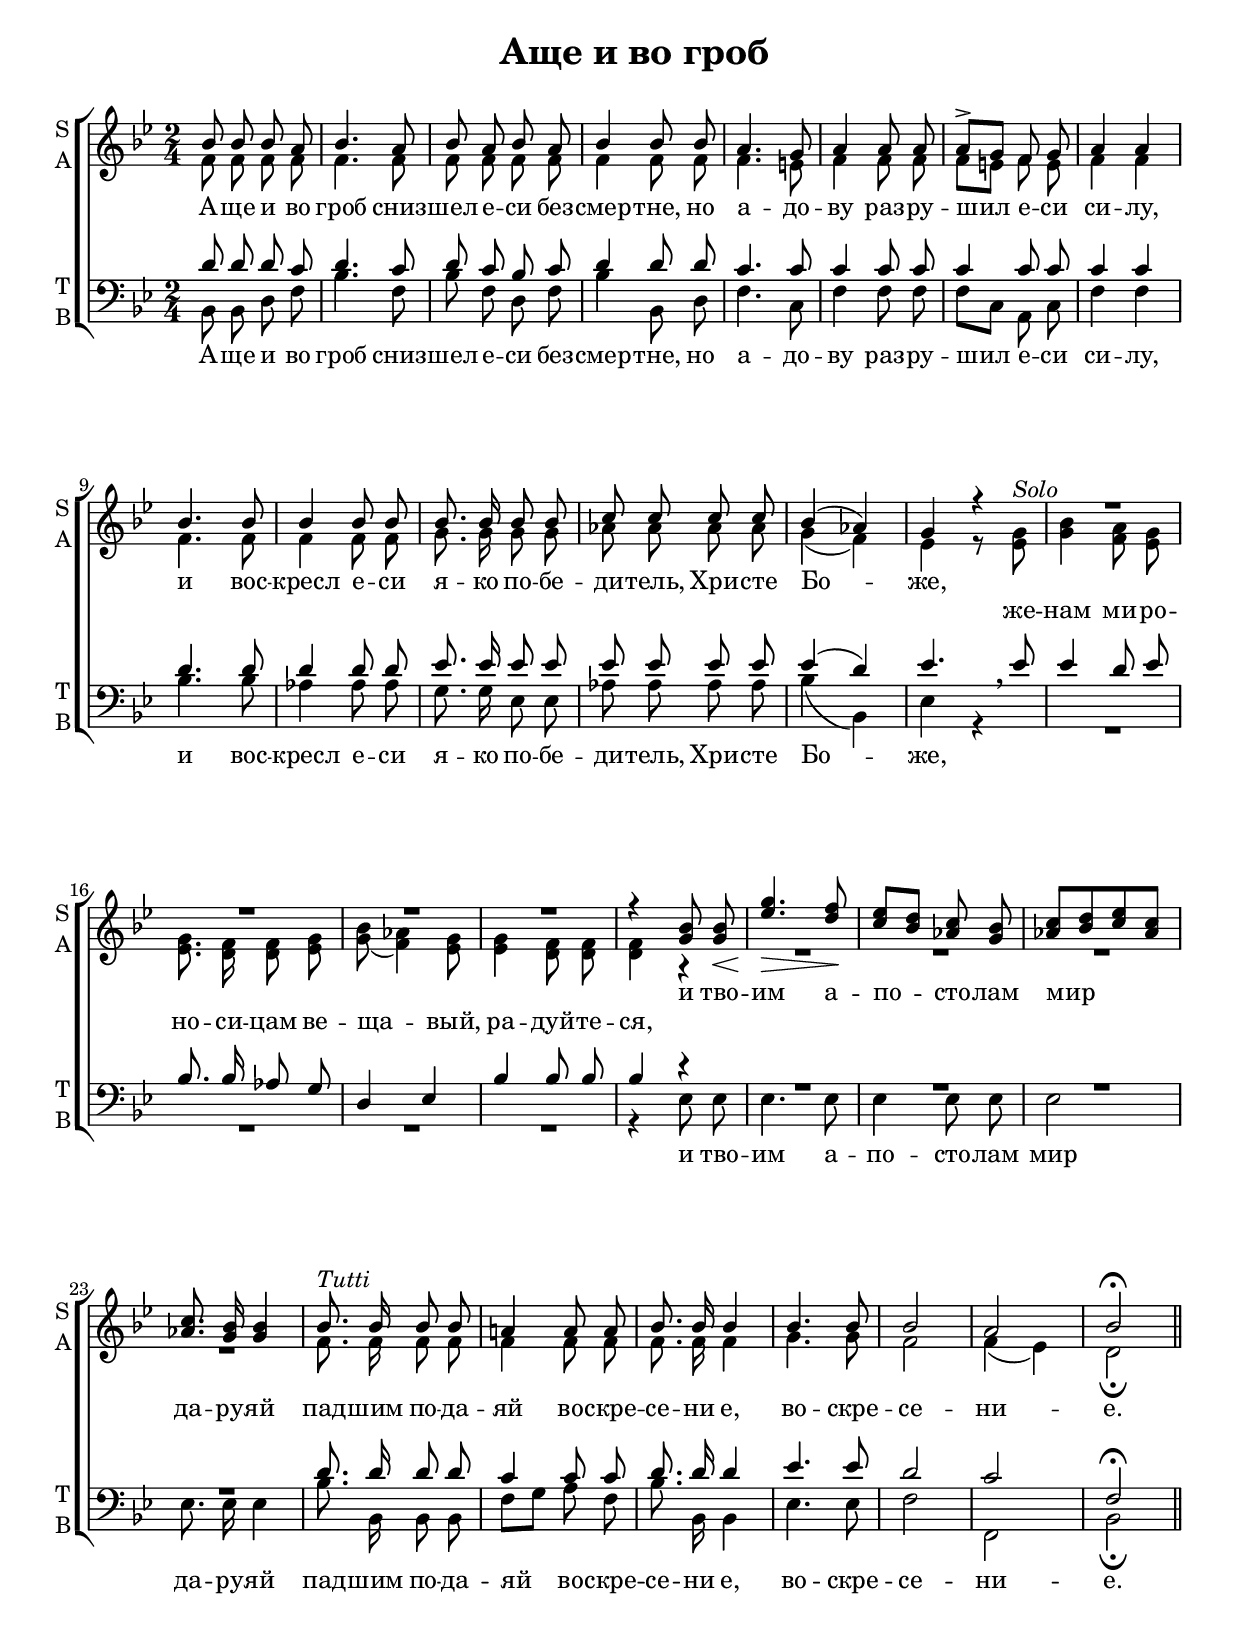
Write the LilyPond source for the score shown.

\version "2.18.0"
 
 % закомментируйте строку ниже, чтобы получался pdf с навигацией
#(ly:set-option 'point-and-click #f)
#(ly:set-option 'midi-extension "mid")
#(set-default-paper-size "a4")
%#(set-global-staff-size 16)

keyTime = { \time 2/4 \key bes \major }

soprano = \relative c''  {
	\autoBeamOff
        bes8 bes bes a | bes4. a8 | bes8 a bes a | bes4 bes8 bes | a4. g8 |
        a4 a8 a | a8^>[ g] f g | a4 a | bes4. bes8 | bes4 bes8 bes |
        bes8. bes16 bes8 bes | c c c c | bes4( aes) | g r |
        R2*4
        r4 <g bes>8 q\< | <ees' g>4.\> <d f>8\! |
        <c ees>8[ <bes d>] <aes c> <g bes> | <aes c>[ <bes d> <c ees> <aes c>] |
        q8. <g bes>16 q4 |
        bes8.^\markup {\italic Tutti }  bes16 bes8 bes | a!4 a8 a | bes8. bes16 bes4 | bes4. bes8 |
        bes2 | a | bes\fermata \bar "||"
}

alto = \relative a' {
	\autoBeamOff
	f8 f f f | f4. f8 | f f f f | f4 f8 f | f4. e8 |
	f4 f8 f | f[ e] f e | f4 f | f4. f8 | f4 f8 f |
	g8. g16 g8 g | aes aes aes aes | g4( f) | ees r8 <ees g>^\markup {\italic Solo } |
	<g bes>4 <f a>8 <ees g> | q8. <d f>16 q8 <ees g> |
	<g bes>( <f aes>4) <ees g>8 | q4 <d f>8 q | q4 r4 |
	R2*4
	f8. f16 f8 f | f4 f8 f | f8. f16 f4 | g4. g8 | f2 | f4( ees) | d2\fermata
	
}

tenor = \relative c' {
	\autoBeamOff
	d8 d d c | d4. c8 | d8 c bes c | d4 d8 d | c4. c8 |
	c4 c8 c | c4 c8 c | c4 c | d4. d8 | d4 d8 d |
	ees8. ees16 ees8 ees | ees ees ees ees | ees4( d) | ees4. \breathe ees8 |
	ees4 d8 ees | bes8. bes16 aes8 g | d4 ees | bes' bes8 bes | bes4 r4 |
	R2*4
	d8. d16 d8 d | c4 c8 c | d8. d16 d4 | ees4. ees8 | d2 | c | f,\fermata
}

bass = \relative c {
	\autoBeamOff
	bes8 bes d f | bes4. f8 | bes f d f | bes4 bes,8 d | f4. c8 |
	f4 f8 f | f[ c] a c | f4 f | bes4. bes8 | aes4 aes8 aes |
	g8. g16 ees8 ees | aes aes aes aes | bes4( bes,) | ees r4
	R2*4
	r4 ees8 ees |ees4. ees8 | ees4 ees8 ees | ees2 | ees8. ees16 ees4 |
	bes'8. bes,16 bes8 bes | f'[ g] a f | bes8. bes,16 bes4 | ees4. ees8 | f2 | f, | bes\fermata
	     
}


lyrsoprano = \lyricmode {
	А -- ще и во гроб сниз -- шел е -- си без -- смер -- тне,
	но а -- до -- ву раз -- ру -- шил е -- си си -- лу,
	и вос -- кресл е -- си я -- ко по -- бе -- ди -- тель, Хри -- сте Бо -- же,
	% же -- нам ми -- ро -- но -- си -- цам ве -- ща -- вый, ра -- дуй -- те -- ся,
	и тво -- им а -- по -- сто -- лам мир да -- ру -- яй
	пад -- шим по -- да -- яй  во -- скре -- се -- ни е, во -- скре -- се -- ни -- е.
}

lyralto = \lyricmode {
      \repeat unfold 38 { \skip 1 }
  	%А -- ще и во гроб сниз -- шел е -- си без -- смер -- тне,
	%но а -- до -- ву раз -- ру -- шил е -- си си -- лу,
	%и вос -- кресл е -- си я -- ко по -- бе -- ди -- тель, Хри -- сте Бо -- же,
	же -- нам ми -- ро -- но -- си -- цам ве -- ща -- вый, ра -- дуй -- те -- ся,
	%и тво -- им а -- по -- сто -- лам мир да -- ру -- яй
	%пад -- шим по -- да -- яй  во -- скре -- се -- ни е, во -- скре -- се -- ни -- е.
}

#(set-default-paper-size "a4") 
\paper { 
  indent = 0
  top-margin = 15
  left-margin = 15
  right-margin = 10
  bottom-margin = 15
  ragged-bottom = ##f
  ragged-last-bottom = ##f
}

\header {
	  title = #"Аще и во гроб"
		subtitle = #" "
		%composer = #"Ф.Е.Степанов"
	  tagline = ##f
	}
	
\score { 
  \new ChoirStaff  <<

	% Партия сопрано и альта
    \new Staff = "sa" <<
	\set Staff.instrumentName = \markup { \column { "S" \line { "A" } } }
	\set Staff.shortInstrumentName = \markup { \column { "S" \line { "A" } } }
      \clef treble
      \new Voice = "Sop" { \voiceOne \keyTime \soprano }
      \new Voice = "Alto" { \voiceTwo \alto }
    >>
	\new Lyrics \lyricsto "Sop" { \lyrsoprano }
	\new Lyrics \lyricsto "Alto" { \lyralto }

    
	% партия баса и тенора
    \new Staff = "tb" <<
	\set Staff.instrumentName = \markup { \column { "T" \line { "B" } } }
	\set Staff.shortInstrumentName = \markup { \column { "T" \line { "B" } } }
      \clef "bass"
      \new Voice = "Tenor" { \voiceOne \keyTime \tenor }
      \new Voice = "Bass" { \voiceTwo \bass }
    >>
    \new Lyrics \lyricsto "Bass" { \lyrsoprano }
  >>
  \layout { 
  }
  \midi { \tempo 4=120 }
}


%{
convert-ly (GNU LilyPond) 2.18.2  convert-ly: Processing `'...
Applying conversion:     Файл не был изменен
%}
